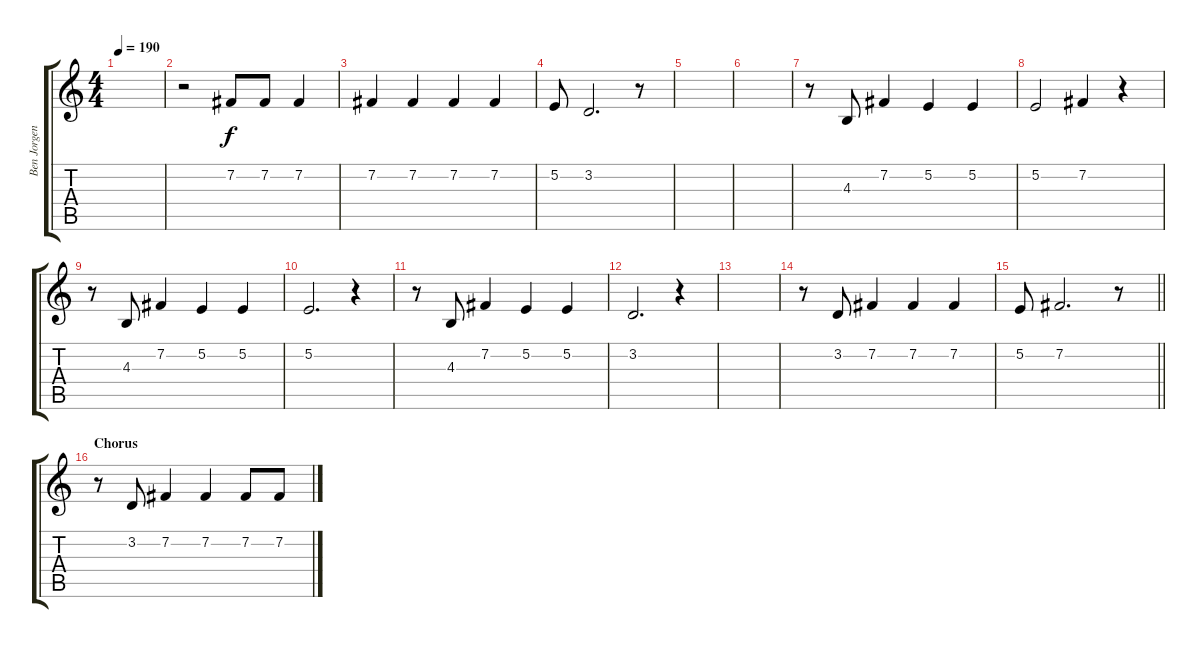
\track ("Ben Jorgensen (Vocals)" "Ben Jorgen") {instrument oboe}
\staff {score tabs}
\tuning (E4 B3 G3 D3 A2 E2) {hide}
\ts (4 4)
\tempo 190
\clef g2
\ks c
|
r.2 7.2.8 7.2.8 7.2.4 |
7.2.4 7.2.4 7.2.4 7.2.4 |
5.2.8 3.2.2{d} r.8 |
|
|
r.8 4.3.8 7.2.4 5.2.4 5.2.4 |
5.2.2 7.2.4 r.4 |
r.8 4.3.8 7.2.4 5.2.4 5.2.4 |
5.2.2{d} r.4 |
r.8 4.3.8 7.2.4 5.2.4 5.2.4 |
3.2.2{d} r.4 |
|
r.8 3.2.8 7.2.4 7.2.4 7.2.4 |
\barLineRight lightlight
5.2.8 7.2.2{d} r.8 |
\section ("" "Chorus")
r.8 3.2.8 7.2.4 7.2.4 7.2.8 7.2.8
